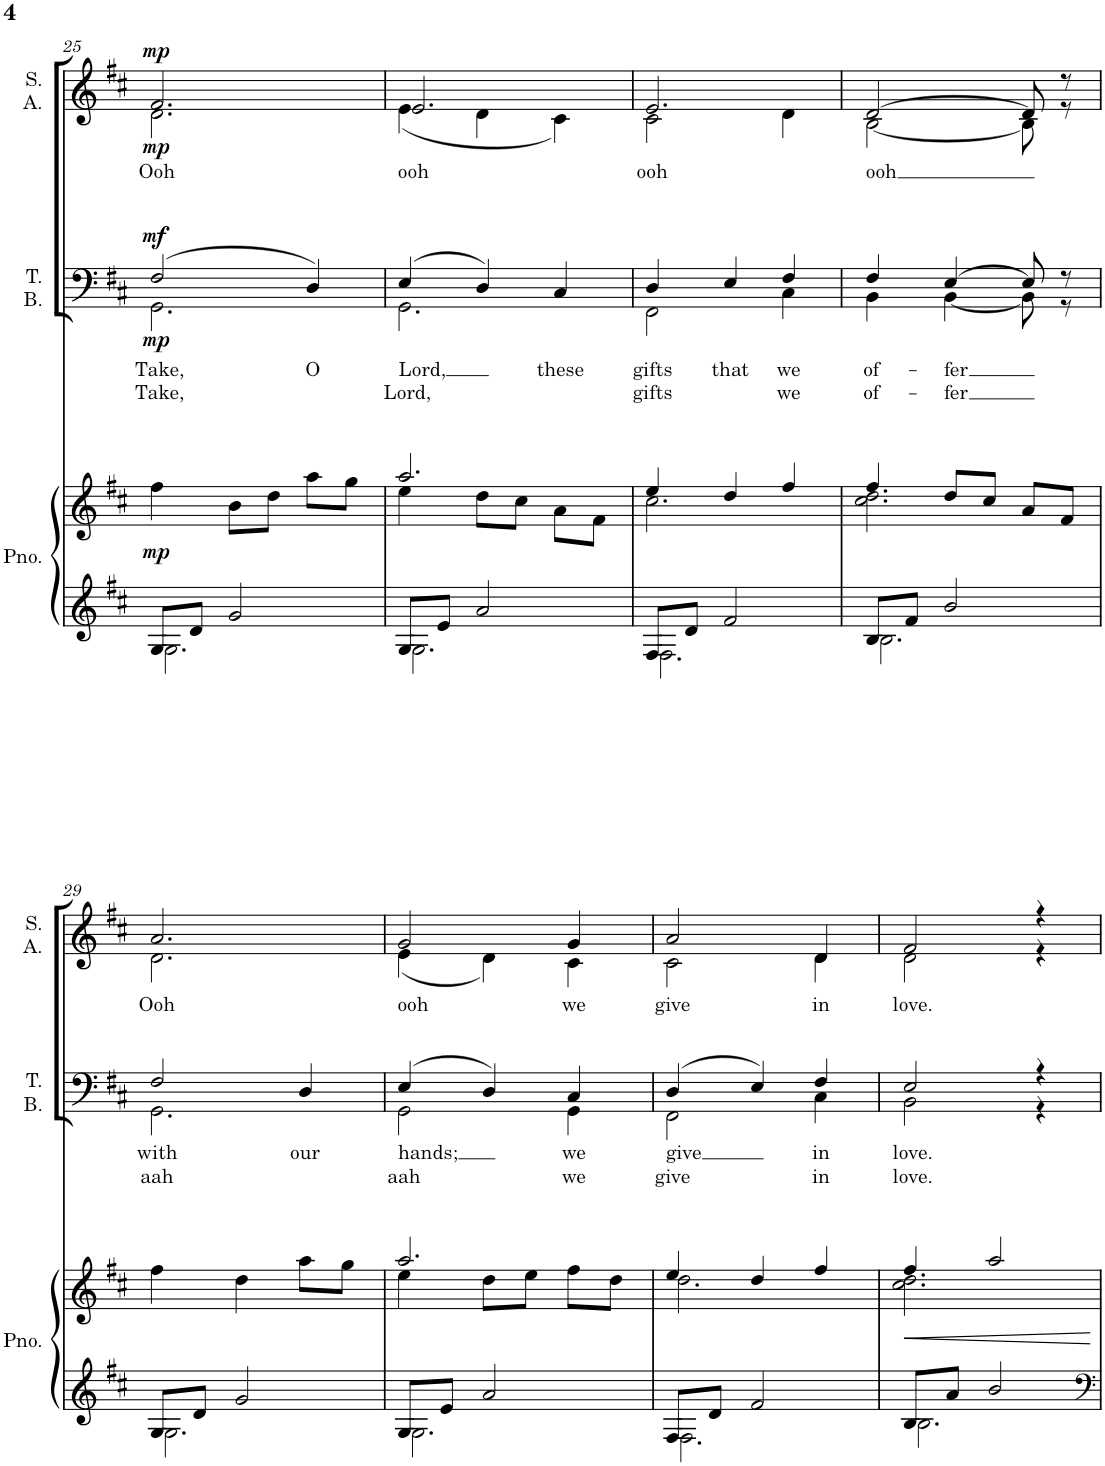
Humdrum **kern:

**kern	**kern	**dynam	**kern	**text	**text	**dynam	**kern	**text	**dynam
*part3	*part3	*part3	*part2	*part2	*part2	*part2	*part1	*part1	*part1
*staff4	*staff3	*staff3/4	*staff2	*staff2	*staff2	*staff2	*staff1	*staff1	*staff1
*I"Piano	*	*	*I"Tenor Bass	*	*	*	*I"Soprano Alto	*	*
*I'Pno.	*	*	*I'T. B.	*	*	*	*I'S. A.	*	*
!!LO:PB:g=z
*clefG2	*clefG2	*	*clefF4	*	*	*	*clefG2	*	*
*k[f#c#]	*k[f#c#]	*	*k[f#c#]	*	*	*	*k[f#c#]	*	*
*M3/4	*M3/4	*	*M3/4	*	*	*	*M3/4	*	*
=25	=25	=25	=25	=25	=25	=25	=25	=25	=25
*^	*	*	*	*	*	*	*	*	*
!	!	!	!	!	!LO:LY:b	!	!	!	!	!
*	*	*	*	*^	*	*	*	*	*	*
!	!	!	!LO:DY:b	!	!	!	!LO:LY:b	!LO:DY:a	!	!LO:LY:b	!
*	*	*	*	*	*	*	*	*	*^	*	*
!	!	!	!	!	!	!	!	!LO:DY:n=1:b	!	!	!	!LO:DY:a
!	!	!	!	!	!	!	!	!	!	!	!	!LO:DY:n=1:b
8G/L	2.G\	4ff#\	mp	(2F#/	2.GG\	.	Take,	mf mp	2.f#/	2.d\	Ooh	mp mp
8d/J	.	.	.	.	.	.	.	.	.	.	.	.
2g/	.	8b\L	.	.	.	.	.	.	.	.	.	.
.	.	8dd\J	.	.	.	.	.	.	.	.	.	.
!	!	!	!	!	!	!LO:LY:b	!	!	!	!	!	!
.	.	8aa\L	.	4D/)	.	O	.	.	.	.	.	.
.	.	8gg\J	.	.	.	.	.	.	.	.	.	.
=26	=26	=26	=26	=26	=26	=26	=26	=26	=26	=26	=26	=26
*	*	*^	*	*	*	*	*	*	*	*	*	*
!	!	!	!	!	!	!	!LO:LY:b	!	!	!	!	!	!
!	!	!	!	!	!	!	!	!LO:LY:b	!	!	!	!LO:LY:b	!
8G/L	2.G\	2.aa/	4ee\	.	(4E/	2.GG\	.	Lord,	.	2.e/	(4e\	ooh	.
8e/J	.	.	.	.	.	.	.	.	.	.	.	.	.
2a/	.	.	8dd\L	.	4D/)	.	.	.	.	.	4d\	.	.
.	.	.	8cc#\J	.	.	.	.	.	.	.	.	.	.
!	!	!	!	!	!	!	!LO:LY:b	!	!	!	!	!	!
.	.	.	8a\L	.	4C#/	.	these	.	.	.	4c#\)	.	.
.	.	.	8f#\J	.	.	.	.	.	.	.	.	.	.
=27	=27	=27	=27	=27	=27	=27	=27	=27	=27	=27	=27	=27	=27
!	!	!	!	!	!	!	!LO:LY:b	!	!	!	!	!	!
!	!	!	!	!	!	!	!	!LO:LY:b	!	!	!	!LO:LY:b	!
8F#/L	2.F#\	4ee/	2.cc#\	.	4D/	2FF#\	.	gifts	.	2.e/	2c#\	ooh	.
8d/J	.	.	.	.	.	.	.	.	.	.	.	.	.
!	!	!	!	!	!	!	!LO:LY:b	!	!	!	!	!	!
2f#/	.	4dd/	.	.	4E/	.	that	.	.	.	.	.	.
!	!	!	!	!	!	!	!LO:LY:b	!	!	!	!	!	!
!	!	!	!	!	!	!	!	!LO:LY:b	!	!	!	!	!
.	.	4ff#/	.	.	4F#/	4C#\	.	we	.	.	4d\	.	.
=28	=28	=28	=28	=28	=28	=28	=28	=28	=28	=28	=28	=28	=28
!	!	!	!	!	!	!	!LO:LY:b	!	!	!	!	!	!
!	!	!	!	!	!	!	!	!LO:LY:b	!	!	!	!LO:LY:b	!
8B/L	2.B\	4ff#/	2.cc#\ 2.dd\	.	4F#/	4BB\	.	of-	.	[2d/	[2B\	ooh	.
8f#/J	.	.	.	.	.	.	.	.	.	.	.	.	.
!	!	!	!	!	!	!	!LO:LY:b	!	!	!	!	!	!
!	!	!	!	!	!	!	!	!LO:LY:b	!	!	!	!	!
2b/	.	8dd/L	.	.	[4E/	[4BB\	.	-fer	.	.	.	.	.
.	.	8cc#/J	.	.	.	.	.	.	.	.	.	.	.
.	.	8a/L	.	.	8E/]	8BB\]	.	.	.	8d/]	8B\]	.	.
.	.	8f#/J	.	.	8r	8r	.	.	.	8r	8r	.	.
*	*	*v	*v	*	*	*	*	*	*	*	*	*	*
!!LO:LB:g=z	!!
=29	=29	=29	=29	=29	=29	=29	=29	=29	=29	=29	=29	=29
!	!	!	!	!	!	!LO:LY:b	!	!	!	!	!	!
!	!	!	!	!	!	!	!LO:LY:b	!	!	!	!LO:LY:b	!
8G/L	2.G\	4ff#\	.	2F#/	2.GG\	.	aah	.	2.a/	2.d\	Ooh	.
8d/J	.	.	.	.	.	.	.	.	.	.	.	.
2g/	.	4dd\	.	.	.	.	.	.	.	.	.	.
!	!	!	!	!	!	!LO:LY:b	!	!	!	!	!	!
.	.	8aa\L	.	4D/	.	our	.	.	.	.	.	.
.	.	8gg\J	.	.	.	.	.	.	.	.	.	.
=30	=30	=30	=30	=30	=30	=30	=30	=30	=30	=30	=30	=30
*	*	*^	*	*	*	*	*	*	*	*	*	*
!	!	!	!	!	!	!	!LO:LY:b	!	!	!	!	!	!
!	!	!	!	!	!	!	!	!LO:LY:b	!	!	!	!LO:LY:b	!
8G/L	2.G\	2.aa/	4ee\	.	(4E/	2GG\	.	aah	.	2g/	(4e\	ooh	.
8e/J	.	.	.	.	.	.	.	.	.	.	.	.	.
2a/	.	.	8dd\L	.	4D/)	.	.	.	.	.	4d\)	.	.
.	.	.	8ee\J	.	.	.	.	.	.	.	.	.	.
!	!	!	!	!	!	!	!LO:LY:b	!	!	!	!	!	!
!	!	!	!	!	!	!	!	!LO:LY:b	!	!	!	!LO:LY:b	!
.	.	.	8ff#\L	.	4C#/	4GG\	.	we	.	4g/	4c#\	we	.
.	.	.	8dd\J	.	.	.	.	.	.	.	.	.	.
=31	=31	=31	=31	=31	=31	=31	=31	=31	=31	=31	=31	=31	=31
!	!	!	!	!	!	!	!LO:LY:b	!	!	!	!	!	!
!	!	!	!	!	!	!	!	!LO:LY:b	!	!	!	!LO:LY:b	!
8F#/L	2.F#\	4ee/	2.dd\	.	(4D/	2FF#\	.	give	.	2a/	2c#\	give	.
8d/J	.	.	.	.	.	.	.	.	.	.	.	.	.
2f#/	.	4dd/	.	.	4E/)	.	.	.	.	.	.	.	.
!	!	!	!	!	!	!	!LO:LY:b	!	!	!	!	!	!
!	!	!	!	!	!	!	!	!LO:LY:b	!	!	!	!LO:LY:b	!
.	.	4ff#/	.	.	4F#/	4C#\	.	in	.	4d/	4d\	in	.
=32	=32	=32	=32	=32	=32	=32	=32	=32	=32	=32	=32	=32	=32
!	!	!	!	!LO:HP:b	!	!	!LO:LY:b	!	!	!	!	!	!
!	!	!	!	!	!	!	!	!LO:LY:b	!	!	!	!LO:LY:b	!
8B/L	2.B\	4ff#/	2.cc#\ 2.dd\	<	2E/	2BB\	.	love.	.	2f#/	2d\	love.	.
8a/J	.	.	.	.	.	.	.	.	.	.	.	.	.
2b/	.	2aa/	.	.	.	.	.	.	.	.	.	.	.
.	.	.	.	.	4r	4r	.	.	.	4r	4r	.	.
*v	*v	*	*	*	*v	*v	*	*	*	*v	*v	*	*
*	*v	*v	*	*	*	*	*	*	*	*
.	.	[	.	.	.	.	.	.	.
=	=	=	=	=	=	=	=	=	=
*-	*-	*-	*-	*-	*-	*-	*-	*-	*-
